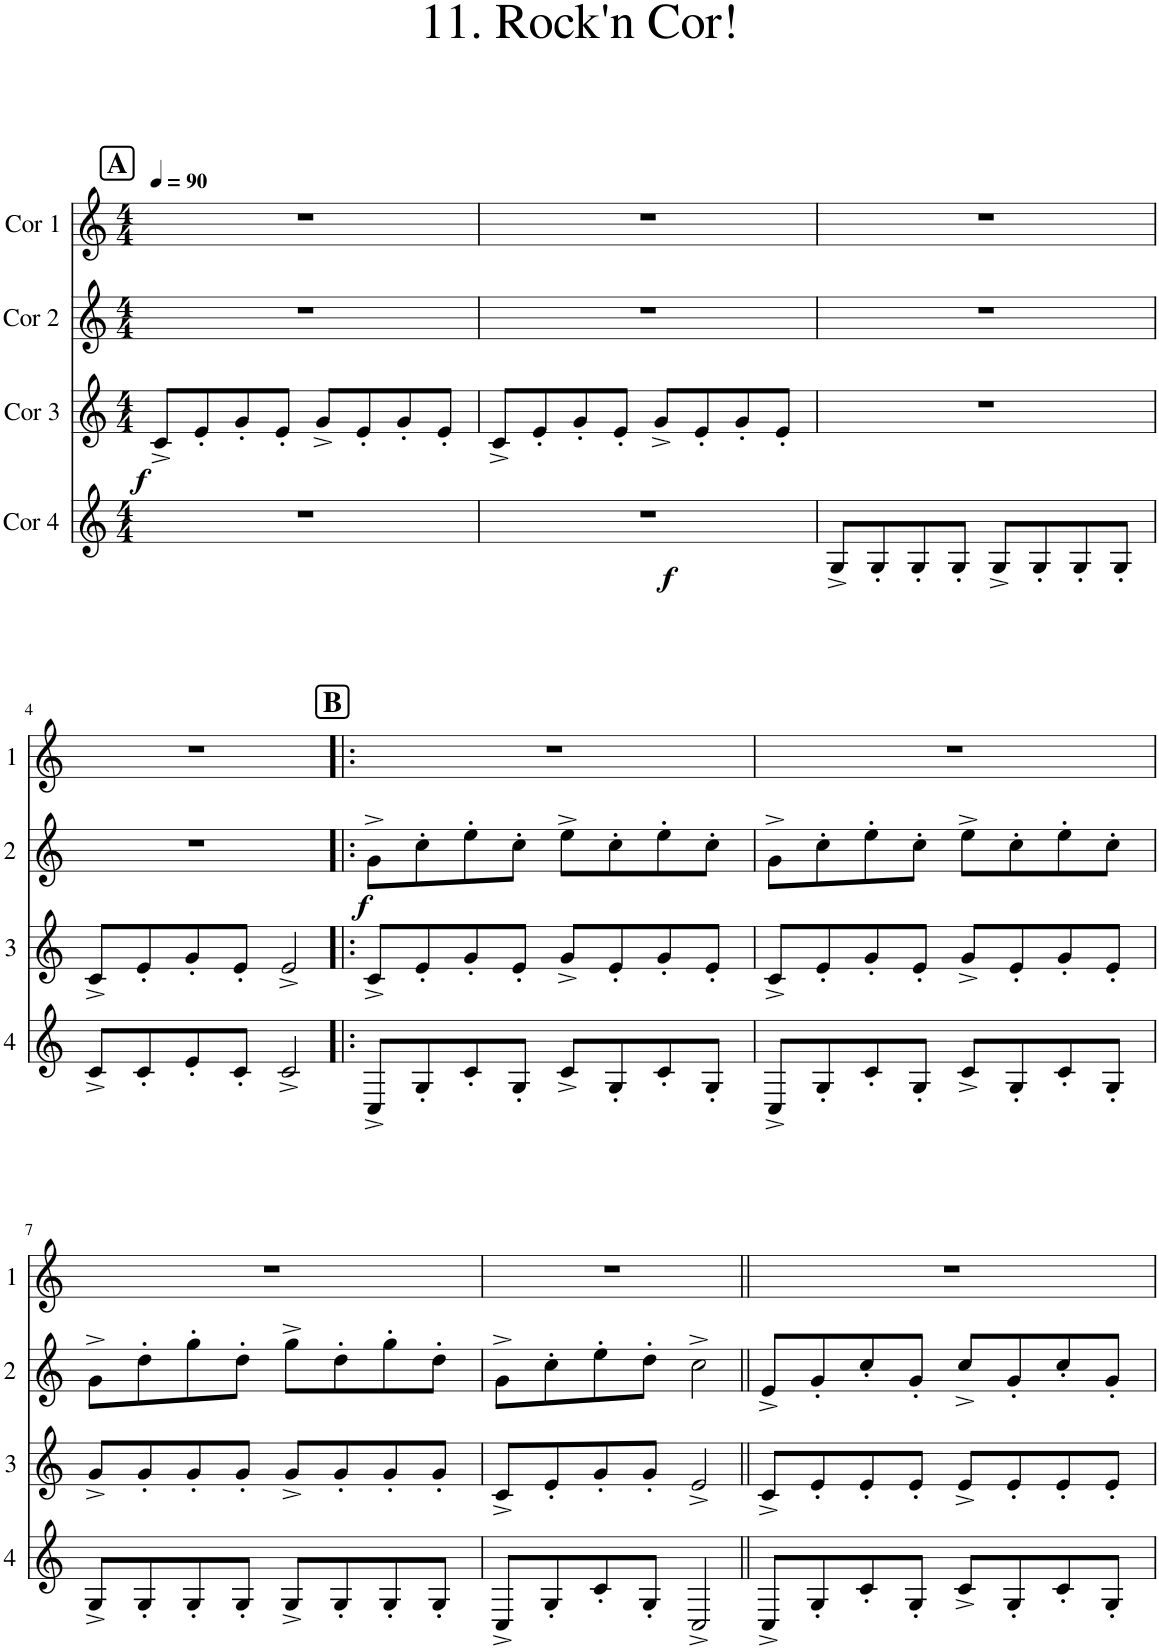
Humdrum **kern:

**kern	**dynam	**kern	**dynam	**kern	**dynam	**kern
*part4	*part4	*part3	*part3	*part2	*part2	*part1
*staff4	*staff4	*staff3	*staff3	*staff2	*staff2	*staff1
*I"Cor 4	*	*I"Cor 3	*	*I"Cor 2	*	*I"Cor 1
*clefG2	*	*clefG2	*	*clefG2	*	*clefG2
*Trd4c7	*	*Trd4c7	*	*Trd4c7	*	*Trd4c7
*k[]	*	*k[]	*	*k[]	*	*k[]
*M4/4	*	*M4/4	*	*M4/4	*	*M4/4
*MM90	*	*MM90	*	*MM90	*	*MM90
!!LO:REH:place=s1:a:B:cj:fs=14:t=A
=1	=1	=1	=1	=1	=1	=1
!	!	!	!LO:DY:b	!	!	!
1r	.	8c^/L	f	1r	.	1r
.	.	8e'/	.	.	.	.
.	.	8g'/	.	.	.	.
.	.	8e'/J	.	.	.	.
.	.	8g^/L	.	.	.	.
.	.	8e'/	.	.	.	.
.	.	8g'/	.	.	.	.
.	.	8e'/J	.	.	.	.
=2	=2	=2	=2	=2	=2	=2
!	!LO:DY:b	!	!	!	!	!
1r	f	8c^/L	.	1r	.	1r
.	.	8e'/	.	.	.	.
.	.	8g'/	.	.	.	.
.	.	8e'/J	.	.	.	.
.	.	8g^/L	.	.	.	.
.	.	8e'/	.	.	.	.
.	.	8g'/	.	.	.	.
.	.	8e'/J	.	.	.	.
=3	=3	=3	=3	=3	=3	=3
8G^/L	.	1r	.	1r	.	1r
8G'/	.	.	.	.	.	.
8G'/	.	.	.	.	.	.
8G'/J	.	.	.	.	.	.
8G^/L	.	.	.	.	.	.
8G'/	.	.	.	.	.	.
8G'/	.	.	.	.	.	.
8G'/J	.	.	.	.	.	.
!!LO:LB:g=z
=4	=4	=4	=4	=4	=4	=4
8c^/L	.	8c^/L	.	1r	.	1r
8c'/	.	8e'/	.	.	.	.
8e'/	.	8g'/	.	.	.	.
8c'/J	.	8e'/J	.	.	.	.
2c^/	.	2e^/	.	.	.	.
!!LO:REH:place=s1:a:B:cj:fs=14:t=B
=5!|:	=5!|:	=5!|:	=5!|:	=5!|:	=5!|:	=5!|:
!	!	!	!	!	!LO:DY:b	!
8C^/L	.	8c^/L	.	8g^\L	f	1r
8G'/	.	8e'/	.	8cc'\	.	.
8c'/	.	8g'/	.	8ee'\	.	.
8G'/J	.	8e'/J	.	8cc'\J	.	.
8c^/L	.	8g^/L	.	8ee^\L	.	.
8G'/	.	8e'/	.	8cc'\	.	.
8c'/	.	8g'/	.	8ee'\	.	.
8G'/J	.	8e'/J	.	8cc'\J	.	.
=6	=6	=6	=6	=6	=6	=6
8C^/L	.	8c^/L	.	8g^\L	.	1r
8G'/	.	8e'/	.	8cc'\	.	.
8c'/	.	8g'/	.	8ee'\	.	.
8G'/J	.	8e'/J	.	8cc'\J	.	.
8c^/L	.	8g^/L	.	8ee^\L	.	.
8G'/	.	8e'/	.	8cc'\	.	.
8c'/	.	8g'/	.	8ee'\	.	.
8G'/J	.	8e'/J	.	8cc'\J	.	.
!!LO:LB:g=z
=7	=7	=7	=7	=7	=7	=7
8G^/L	.	8g^/L	.	8g^\L	.	1r
8G'/	.	8g'/	.	8dd'\	.	.
8G'/	.	8g'/	.	8gg'\	.	.
8G'/J	.	8g'/J	.	8dd'\J	.	.
8G^/L	.	8g^/L	.	8gg^\L	.	.
8G'/	.	8g'/	.	8dd'\	.	.
8G'/	.	8g'/	.	8gg'\	.	.
8G'/J	.	8g'/J	.	8dd'\J	.	.
=8	=8	=8	=8	=8	=8	=8
8C^/L	.	8c^/L	.	8g^\L	.	1r
8G'/	.	8e'/	.	8cc'\	.	.
8c'/	.	8g'/	.	8ee'\	.	.
8G'/J	.	8g'/J	.	8dd'\J	.	.
2C^/	.	2e^/	.	2cc^\	.	.
=9||	=9||	=9||	=9||	=9||	=9||	=9||
8C^/L	.	8c^/L	.	8e^/L	.	1r
8G'/	.	8e'/	.	8g'/	.	.
8c'/	.	8e'/	.	8cc'/	.	.
8G'/J	.	8e'/J	.	8g'/J	.	.
8c^/L	.	8e^/L	.	8cc^/L	.	.
8G'/	.	8e'/	.	8g'/	.	.
8c'/	.	8e'/	.	8cc'/	.	.
8G'/J	.	8e'/J	.	8g'/J	.	.
=	=	=	=	=	=	=
*-	*-	*-	*-	*-	*-	*-
